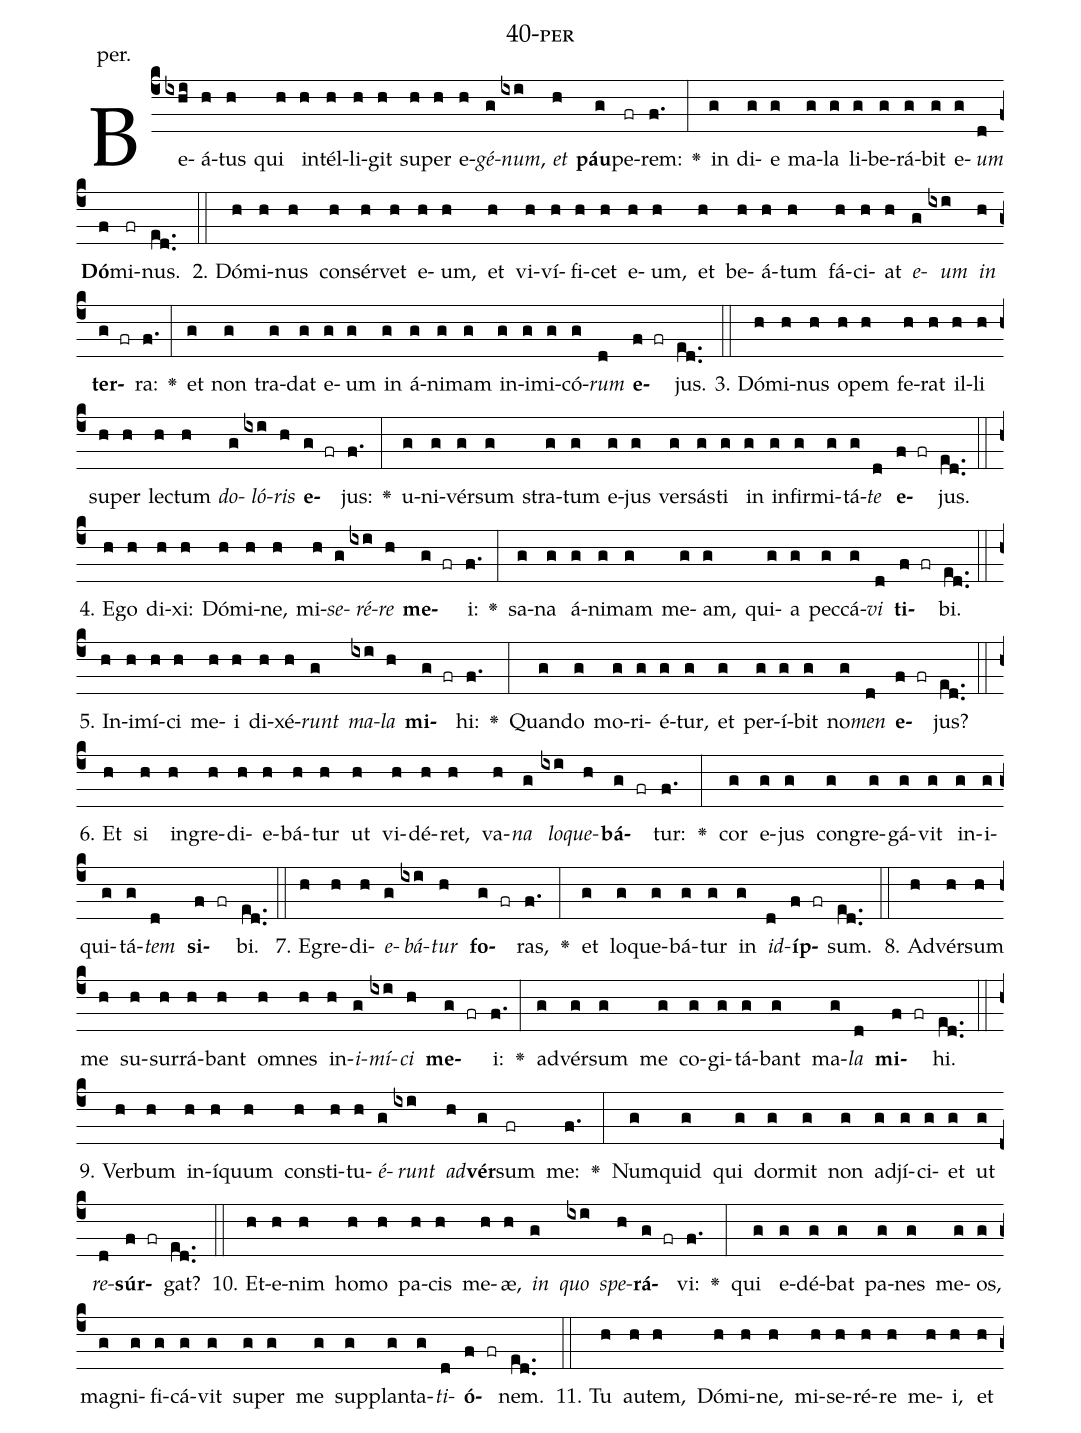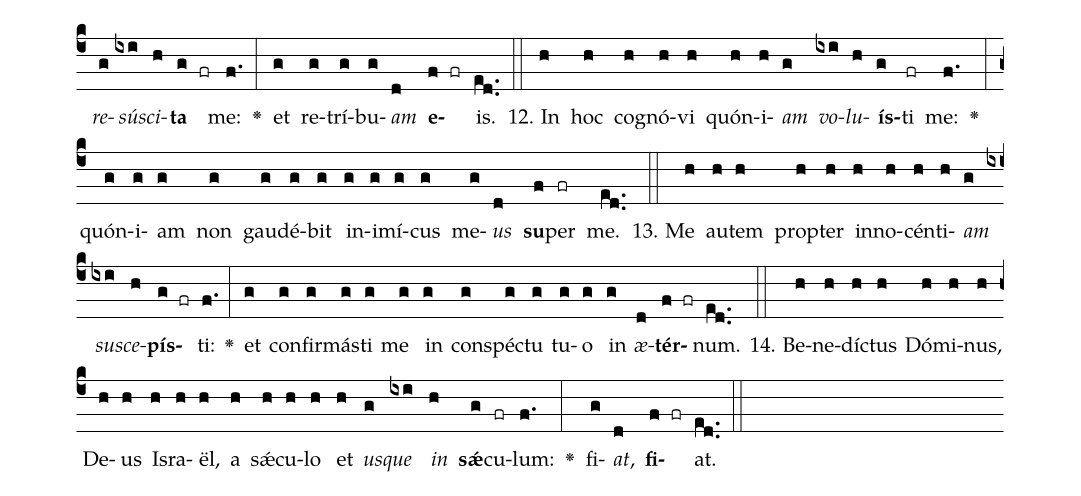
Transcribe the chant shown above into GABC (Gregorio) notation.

name: 40-per;
annotation: per.;
%%
(c4)Be(ixhi)á(h)tus(h) qui(h) in(h)tél(h)li(h)git(h) su(h)per(h) e(h)<i>gé</i>(g)<i>num</i>,(ixi) <i>et</i>(h) <b>páu</b>(g)pe(fr)rem:(f.) <v>\greheightstar</v>(:) in(g) di(g)e(g) ma(g)la(g) li(g)be(g)rá(g)bit(g) e(g)<i>um</i>(d) <b>Dó</b>(f)mi(fr)nus.(ed..) (::)
2. Dó(h)mi(h)nus(h) con(h)sér(h)vet(h) e(h)um,(h) et(h) vi(h)ví(h)fi(h)cet(h) e(h)um,(h) et(h) be(h)á(h)tum(h) fá(h)ci(h)at(h) <i>e</i>(g)<i>um</i>(ixi) <i>in</i>(h) <b>ter</b>(g fr)ra:(f.) <v>\greheightstar</v>(:) et(g) non(g) tra(g)dat(g) e(g)um(g) in(g) á(g)ni(g)mam(g) in(g)i(g)mi(g)có(g)<i>rum</i>(d) <b>e</b>(f fr)jus.(ed..) (::)
3. Dó(h)mi(h)nus(h) o(h)pem(h) fe(h)rat(h) il(h)li(h) su(h)per(h) lec(h)tum(h) <i>do</i>(g)<i>ló</i>(ixi)<i>ris</i>(h) <b>e</b>(g fr)jus:(f.) <v>\greheightstar</v>(:) u(g)ni(g)vér(g)sum(g) stra(g)tum(g) e(g)jus(g) ver(g)sás(g)ti(g) in(g) in(g)fir(g)mi(g)tá(g)<i>te</i>(d) <b>e</b>(f fr)jus.(ed..) (::)
4. E(h)go(h) di(h)xi:(h) Dó(h)mi(h)ne,(h) mi(h)<i>se</i>(g)<i>ré</i>(ixi)<i>re</i>(h) <b>me</b>(g fr)i:(f.) <v>\greheightstar</v>(:) sa(g)na(g) á(g)ni(g)mam(g) me(g)am,(g) qui(g)a(g) pec(g)cá(g)<i>vi</i>(d) <b>ti</b>(f fr)bi.(ed..) (::)
5. In(h)i(h)mí(h)ci(h) me(h)i(h) di(h)xé(h)<i>runt</i>(g) <i>ma</i>(ixi)<i>la</i>(h) <b>mi</b>(g fr)hi:(f.) <v>\greheightstar</v>(:) Quan(g)do(g) mo(g)ri(g)é(g)tur,(g) et(g) per(g)í(g)bit(g) no(g)<i>men</i>(d) <b>e</b>(f fr)jus?(ed..) (::)
6. Et(h) si(h) in(h)gre(h)di(h)e(h)bá(h)tur(h) ut(h) vi(h)dé(h)ret,(h) va(h)<i>na</i>(g) <i>lo</i>(ixi)<i>que</i>(h)<b>bá</b>(g fr)tur:(f.) <v>\greheightstar</v>(:) cor(g) e(g)jus(g) con(g)gre(g)gá(g)vit(g) in(g)i(g)qui(g)tá(g)<i>tem</i>(d) <b>si</b>(f fr)bi.(ed..) (::)
7. E(h)gre(h)di(h)<i>e</i>(g)<i>bá</i>(ixi)<i>tur</i>(h) <b>fo</b>(g fr)ras,(f.) <v>\greheightstar</v>(:) et(g) lo(g)que(g)bá(g)tur(g) in(g) <i>id</i>(d)<b>íp</b>(f fr)sum.(ed..) (::)
8. Ad(h)vér(h)sum(h) me(h) su(h)sur(h)rá(h)bant(h) om(h)nes(h) in(h)<i>i</i>(g)<i>mí</i>(ixi)<i>ci</i>(h) <b>me</b>(g fr)i:(f.) <v>\greheightstar</v>(:) ad(g)vér(g)sum(g) me(g) co(g)gi(g)tá(g)bant(g) ma(g)<i>la</i>(d) <b>mi</b>(f fr)hi.(ed..) (::)
9. Ver(h)bum(h) in(h)í(h)quum(h) con(h)sti(h)tu(h)<i>é</i>(g)<i>runt</i>(ixi) <i>ad</i>(h)<b>vér</b>(g)sum(fr) me:(f.) <v>\greheightstar</v>(:) Num(g)quid(g) qui(g) dor(g)mit(g) non(g) ad(g)jí(g)ci(g)et(g) ut(g) <i>re</i>(d)<b>súr</b>(f fr)gat?(ed..) (::)
10. Et(h)e(h)nim(h) ho(h)mo(h) pa(h)cis(h) me(h)æ,(h) <i>in</i>(g) <i>quo</i>(ixi) <i>spe</i>(h)<b>rá</b>(g fr)vi:(f.) <v>\greheightstar</v>(:) qui(g) e(g)dé(g)bat(g) pa(g)nes(g) me(g)os,(g) ma(g)gni(g)fi(g)cá(g)vit(g) su(g)per(g) me(g) sup(g)plan(g)ta(g)<i>ti</i>(d)<b>ó</b>(f fr)nem.(ed..) (::)
11. Tu(h) au(h)tem,(h) Dó(h)mi(h)ne,(h) mi(h)se(h)ré(h)re(h) me(h)i,(h) et(h) <i>re</i>(g)<i>sú</i>(ixi)<i>sci</i>(h)<b>ta</b>(g fr) me:(f.) <v>\greheightstar</v>(:) et(g) re(g)trí(g)bu(g)<i>am</i>(d) <b>e</b>(f fr)is.(ed..) (::)
12. In(h) hoc(h) co(h)gnó(h)vi(h) quón(h)i(h)<i>am</i>(g) <i>vo</i>(ixi)<i>lu</i>(h)<b>ís</b>(g)ti(fr) me:(f.) <v>\greheightstar</v>(:) quón(g)i(g)am(g) non(g) gau(g)dé(g)bit(g) in(g)i(g)mí(g)cus(g) me(g)<i>us</i>(d) <b>su</b>(f)per(fr) me.(ed..) (::)
13. Me(h) au(h)tem(h) prop(h)ter(h) in(h)no(h)cén(h)ti(h)<i>am</i>(g) <i>su</i>(ixi)<i>sce</i>(h)<b>pís</b>(g fr)ti:(f.) <v>\greheightstar</v>(:) et(g) con(g)fir(g)más(g)ti(g) me(g) in(g) con(g)spéc(g)tu(g) tu(g)o(g) in(g) <i>æ</i>(d)<b>tér</b>(f fr)num.(ed..) (::)
14. Be(h)ne(h)díc(h)tus(h) Dó(h)mi(h)nus,(h) De(h)us(h) Is(h)ra(h)ël,(h) a(h) sǽ(h)cu(h)lo(h) et(h) <i>us</i>(g)<i>que</i>(ixi) <i>in</i>(h) <b>sǽ</b>(g)cu(fr)lum:(f.) <v>\greheightstar</v>(:) fi(g)<i>at</i>,(d) <b>fi</b>(f fr)at.(ed..) (::)
